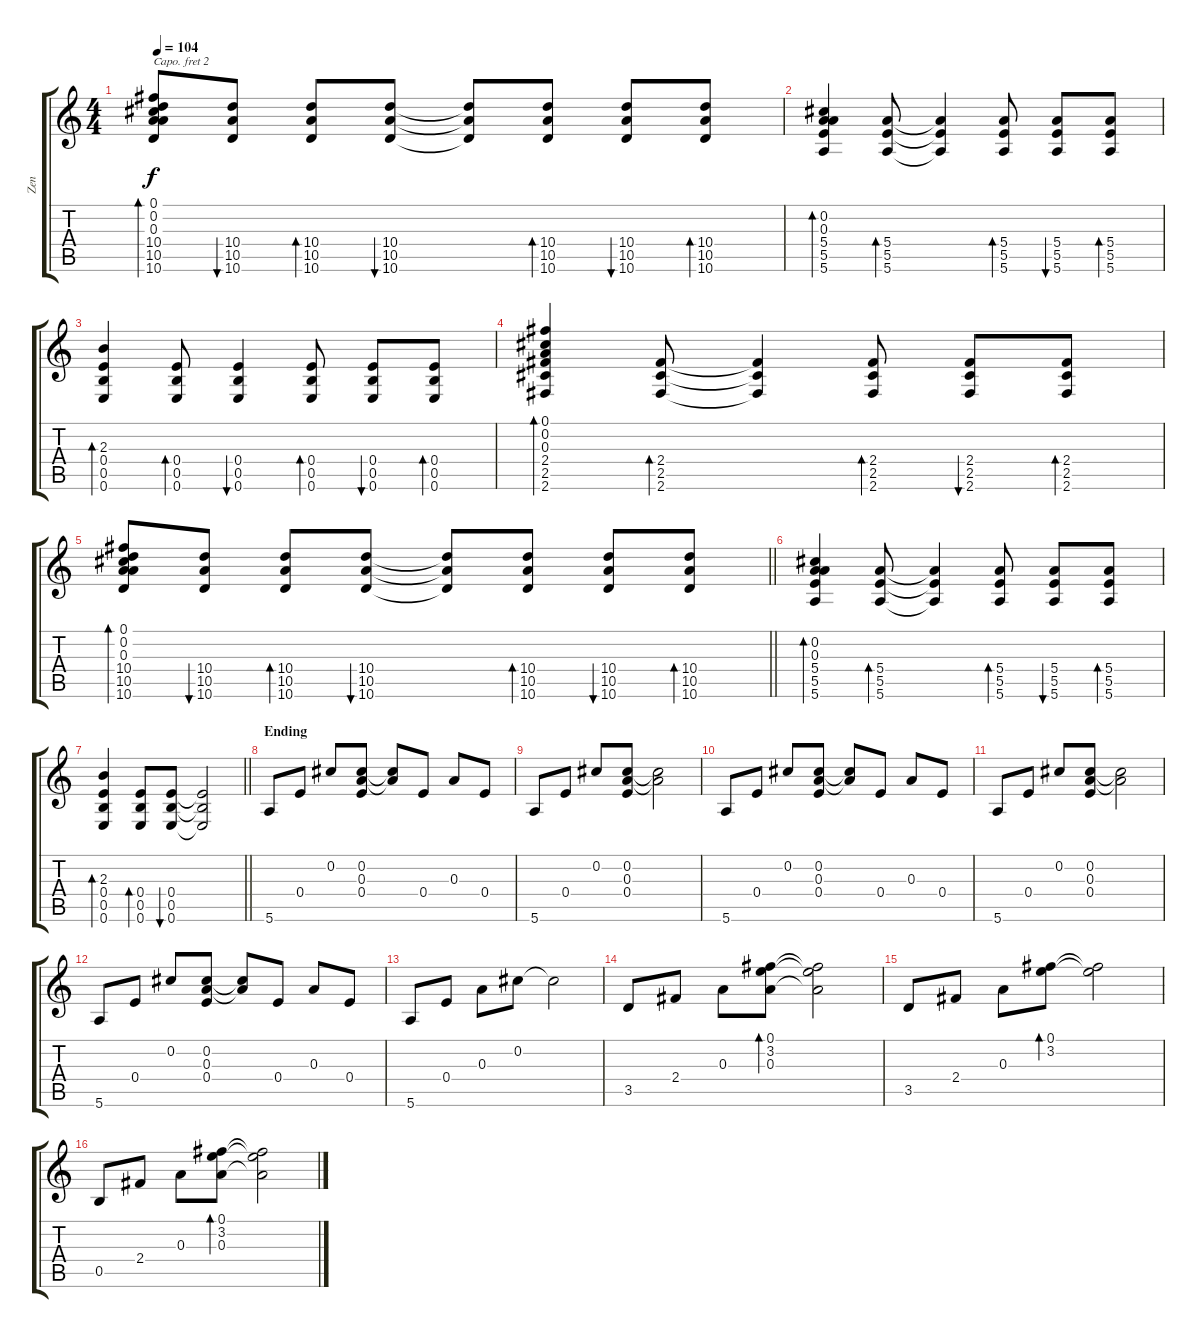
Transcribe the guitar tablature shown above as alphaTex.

\track ("Zen" "Zen") {instrument acousticguitarsteel}
\staff {score tabs}
\capo 2
\tuning (E4 B3 G3 D3 A2 D2) {hide}
\ts (4 4)
\tempo 104
\clef g2
\ks c
(0.1 0.2 0.3 10.4 10.5 10.6).8{bd 60 dy f} (10.4 10.5 10.6).8{bu 60} (10.4 10.5 10.6).8{bd 60} (10.4 10.5 10.6).8{bu 60} (10.4{t} 10.5{t} 10.6{t}).8 (10.4 10.5 10.6).8{bd 60} (10.4 10.5 10.6).8{bu 60} (10.4 10.5 10.6).8{bd 60} |
(0.2 0.3 5.4 5.5 5.6).4{bd 60} (5.4 5.5 5.6).8{bd 60} (5.4{t} 5.5{t} 5.6{t}).4 (5.4 5.5 5.6).8{bd 60} (5.4 5.5 5.6).8{bu 60} (5.4 5.5 5.6).8{bd 60} |
(2.3 0.4 0.5 0.6).4{bd 60} (0.4 0.5 0.6).8{bd 60} (0.4 0.5 0.6).4{bu 60} (0.4 0.5 0.6).8{bd 60} (0.4 0.5 0.6).8{bu 60} (0.4 0.5 0.6).8{bd 60} |
(0.1 0.2 0.3 2.4 2.5 2.6).4{bd 60} (2.4 2.5 2.6).8{bd 60} (2.4{t} 2.5{t} 2.6{t}).4 (2.4 2.5 2.6).8{bd 60} (2.4 2.5 2.6).8{bu 60} (2.4 2.5 2.6).8{bd 60} |
\barLineRight lightlight
(0.1 0.2 0.3 10.4 10.5 10.6).8{bd 60} (10.4 10.5 10.6).8{bu 60} (10.4 10.5 10.6).8{bd 60} (10.4 10.5 10.6).8{bu 60} (10.4{t} 10.5{t} 10.6{t}).8 (10.4 10.5 10.6).8{bd 60} (10.4 10.5 10.6).8{bu 60} (10.4 10.5 10.6).8{bd 60} |
(0.2 0.3 5.4 5.5 5.6).4{bd 60} (5.4 5.5 5.6).8{bd 60} (5.4{t} 5.5{t} 5.6{t}).4 (5.4 5.5 5.6).8{bd 60} (5.4 5.5 5.6).8{bu 60} (5.4 5.5 5.6).8{bd 60} |
\barLineRight lightlight
(2.3 0.4 0.5 0.6).4{bd 60} (0.4 0.5 0.6).8{bd 60} (0.4 0.5 0.6).8{bu 60} (0.4{t} 0.5{t} 0.6{t}).2 |
\section ("" "Ending")
5.6.8 0.4.8 0.2.8 (0.2 0.3 0.4).8 (0.2{t} 0.3{t}).8 0.4.8 0.3.8 0.4.8 |
5.6.8 0.4.8 0.2.8 (0.2 0.3 0.4).8 (0.2{t} 0.3{t}).2 |
5.6.8 0.4.8 0.2.8 (0.2 0.3 0.4).8 (0.2{t} 0.3{t}).8 0.4.8 0.3.8 0.4.8 |
5.6.8 0.4.8 0.2.8 (0.2 0.3 0.4).8 (0.2{t} 0.3{t}).2 |
5.6.8 0.4.8 0.2.8 (0.2 0.3 0.4).8 (0.2{t} 0.3{t}).8 0.4.8 0.3.8 0.4.8 |
5.6.8 0.4.8 0.3.8 0.2.8 0.2{t}.2 |
3.5.8 2.4.8 0.3.8 (0.1 3.2 0.3).8{bd 30} (0.1{t} 3.2{t} 0.3{t}).2 |
3.5.8 2.4.8 0.3.8 (0.1 3.2).8{bd 30} (0.1{t} 3.2{t}).2 |
0.5.8 2.4.8 0.3.8 (0.1 3.2 0.3).8{bd 30} (0.1{t} 3.2{t} 0.3{t}).2
